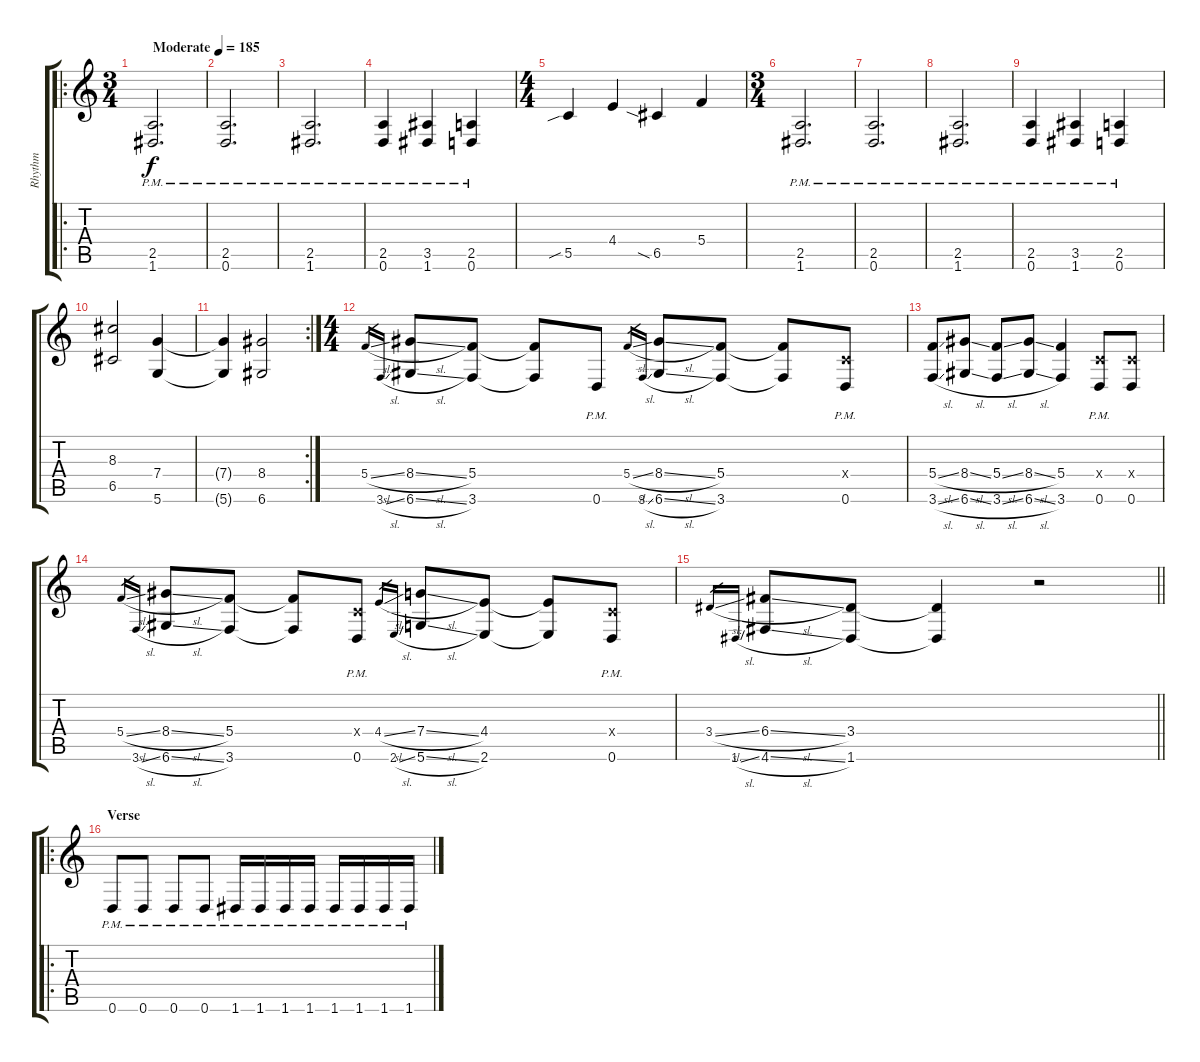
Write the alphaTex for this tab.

\track ("Rhythm" "Rhythm") {instrument distortionguitar}
\staff {score tabs}
\tuning (D4 A3 F3 C3 G2 D2) {hide}
\ro
\ts (3 4)
\tempo (185 "Moderate")
\clef g2
\ks c
(2.5{pm} 1.6{pm}).2{d dy f instrument distortionguitar} |
(2.5{pm} 0.6{pm}).2{d} |
(2.5{pm} 1.6{pm}).2{d} |
(2.5{pm} 0.6{pm}).4 (3.5{pm} 1.6{pm}).4 (2.5{pm} 0.6{pm}).4 |
\ts (4 4)
5.5{sib}.4 4.4.4 6.5{sia}.4 5.4.4 |
\ts (3 4)
(2.5{pm} 1.6{pm}).2{d} |
(2.5{pm} 0.6{pm}).2{d} |
(2.5{pm} 1.6{pm}).2{d} |
(2.5{pm} 0.6{pm}).4 (3.5{pm} 1.6{pm}).4 (2.5{pm} 0.6{pm}).4 |
(8.3 6.5).2 (7.4 5.6).4 |
\rc 2
(7.4{t} 5.6{t}).4 (8.4 6.6).2 |
\ts (4 4)
5.4{sl}.16{gr} 3.6{sl}.16{gr} (8.4{sl} 6.6{sl}).8 (5.4 3.6).8 (5.4{t} 3.6{t}).8 0.6{pm}.8 5.4{sl}.16{gr} 3.6{sl}.16{gr} (8.4{sl} 6.6{sl}).8 (5.4 3.6).8 (5.4{t} 3.6{t}).8 (0.4{x} 0.6{pm}).8 |
(5.4{sl} 3.6{sl}).8 (8.4{sl} 6.6{sl}).8 (5.4{sl} 3.6{sl}).8 (8.4{sl} 6.6{sl}).8 (5.4 3.6).4 (0.4{x} 0.6{pm}).8 (0.4{x} 0.6).8 |
5.4{sl}.16{gr} 3.6{sl}.16{gr} (8.4{sl} 6.6{sl}).8 (5.4 3.6).8 (5.4{t} 3.6{t}).8 (0.4{x} 0.6{pm}).8 4.4{sl}.16{gr} 2.6{sl}.16{gr} (7.4{sl} 5.6{sl}).8 (4.4 2.6).8 (4.4{t} 2.6{t}).8 (0.4{x} 0.6{pm}).8 |
\barLineRight lightlight
3.4{sl}.16{gr} 1.6{sl}.16{gr} (6.4{sl} 4.6{sl}).8 (3.4 1.6).8 (3.4{t} 1.6{t}).4 r.2 |
\ro
\section ("" "Verse")
0.6{pm}.8 0.6{pm}.8 0.6{pm}.8 0.6{pm}.8 1.6{pm}.16 1.6{pm}.16 1.6{pm}.16 1.6{pm}.16 1.6{pm}.16 1.6{pm}.16 1.6{pm}.16 1.6{pm}.16
